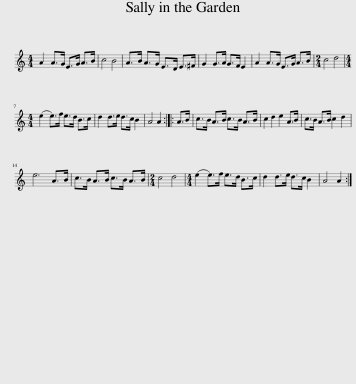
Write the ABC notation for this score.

X:1
L:1/8
M:4/4
I:linebreak $
K:C
V:1 treble
V:1
 A2 A>G E>G A>B | c4 B4 | A>B A>G E>D E>^F | G2 G>A G>F E2 | A2 A>G E>G A>B | %5
[M:2/4] c4 d4 |$[M:4/4] (e2 e>)f e>d B>c | d2 d>e d>c B2 | A4 A2 :: A>B | %10
 c>B A>B c>B A>B | c2 d2 e2 A>B | c>B A>B c2 d2 |$ e6 A>B | c>B A>B c>B A>B | %15
[M:2/4] c4 d4 |[M:4/4] (e2 e>)f e>d B>c | d2 d>e d>c B2 | A4 A2 :| %19
